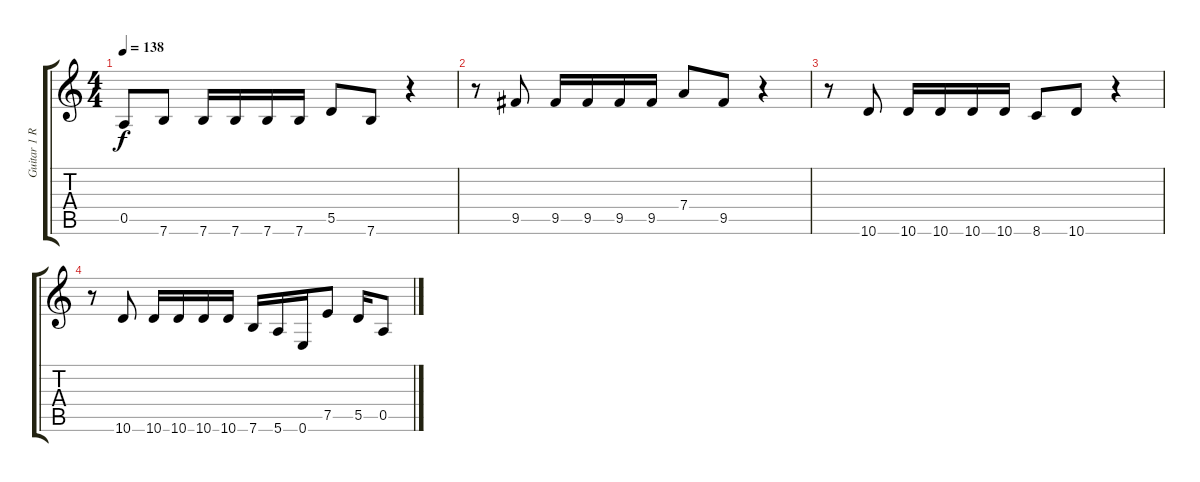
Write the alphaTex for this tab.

\track ("Guitar 1 R" "Guitar 1 R") {instrument overdrivenguitar}
\staff {score tabs}
\tuning (E4 B3 G3 D3 A2 E2) {hide}
\ts (4 4)
\tempo 138
\clef g2
\ks c
0.5{t}.8{dy f} 7.6.8 7.6.16 7.6.16 7.6.16 7.6.16 5.5.8 7.6.8 r.4 |
r.8 9.5.8 9.5.16 9.5.16 9.5.16 9.5.16 7.4.8 9.5.8 r.4 |
r.8 10.6.8 10.6.16 10.6.16 10.6.16 10.6.16 8.6.8 10.6.8 r.4 |
r.8 10.6.8 10.6.16 10.6.16 10.6.16 10.6.16 7.6.16 5.6.16 0.6.16 7.5.8 5.5.16 0.5.8
